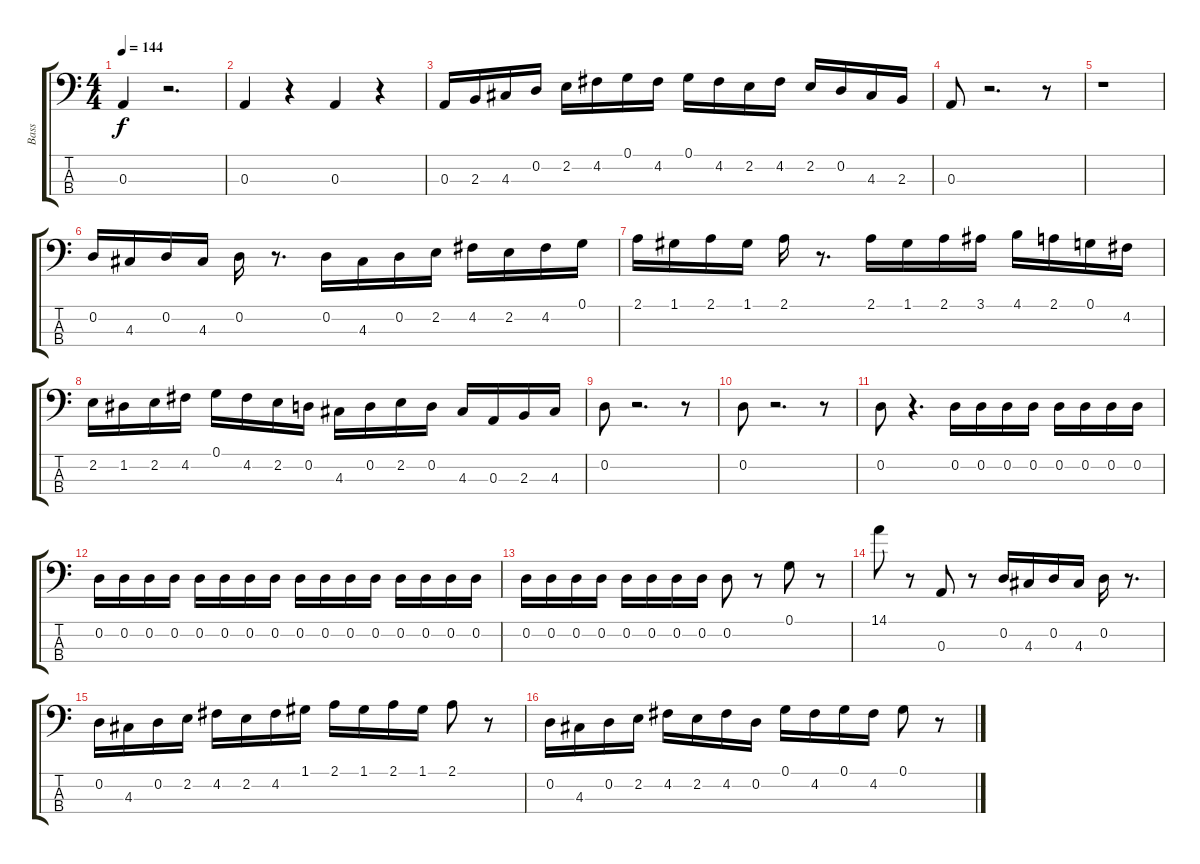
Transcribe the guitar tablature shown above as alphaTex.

\track ("Bass" "Bass") {instrument fretlessbass}
\staff {score tabs}
\tuning (G2 D2 A1 E1) {hide}
\ts (4 4)
\tempo 144
\clef f4
\ks c
0.3.4{dy f} r.2{d} |
0.3.4 r.4 0.3.4 r.4 |
0.3.16 2.3.16 4.3.16 0.2.16 2.2.16 4.2.16 0.1.16 4.2.16 0.1.16 4.2.16 2.2.16 4.2.16 2.2.16 0.2.16 4.3.16 2.3.16 |
0.3.8 r.2{d} r.8 |
r.1 |
0.2.16 4.3.16 0.2.16 4.3.16 0.2.16 r.8{d} 0.2.16 4.3.16 0.2.16 2.2.16 4.2.16 2.2.16 4.2.16 0.1.16 |
2.1.16 1.1.16 2.1.16 1.1.16 2.1.16 r.8{d} 2.1.16 1.1.16 2.1.16 3.1.16 4.1.16 2.1.16 0.1.16 4.2.16 |
2.2.16 1.2.16 2.2.16 4.2.16 0.1.16 4.2.16 2.2.16 0.2.16 4.3.16 0.2.16 2.2.16 0.2.16 4.3.16 0.3.16 2.3.16 4.3.16 |
0.2.8 r.2{d} r.8 |
0.2.8 r.2{d} r.8 |
0.2.8 r.4{d} 0.2.16 0.2.16 0.2.16 0.2.16 0.2.16 0.2.16 0.2.16 0.2.16 |
0.2.16 0.2.16 0.2.16 0.2.16 0.2.16 0.2.16 0.2.16 0.2.16 0.2.16 0.2.16 0.2.16 0.2.16 0.2.16 0.2.16 0.2.16 0.2.16 |
0.2.16 0.2.16 0.2.16 0.2.16 0.2.16 0.2.16 0.2.16 0.2.16 0.2.8 r.8 0.1.8 r.8 |
14.1.8 r.8 0.3.8 r.8 0.2.16 4.3.16 0.2.16 4.3.16 0.2.16 r.8{d} |
0.2.16 4.3.16 0.2.16 2.2.16 4.2.16 2.2.16 4.2.16 1.1.16 2.1.16 1.1.16 2.1.16 1.1.16 2.1.8 r.8 |
0.2.16 4.3.16 0.2.16 2.2.16 4.2.16 2.2.16 4.2.16 0.2.16 0.1.16 4.2.16 0.1.16 4.2.16 0.1.8 r.8
